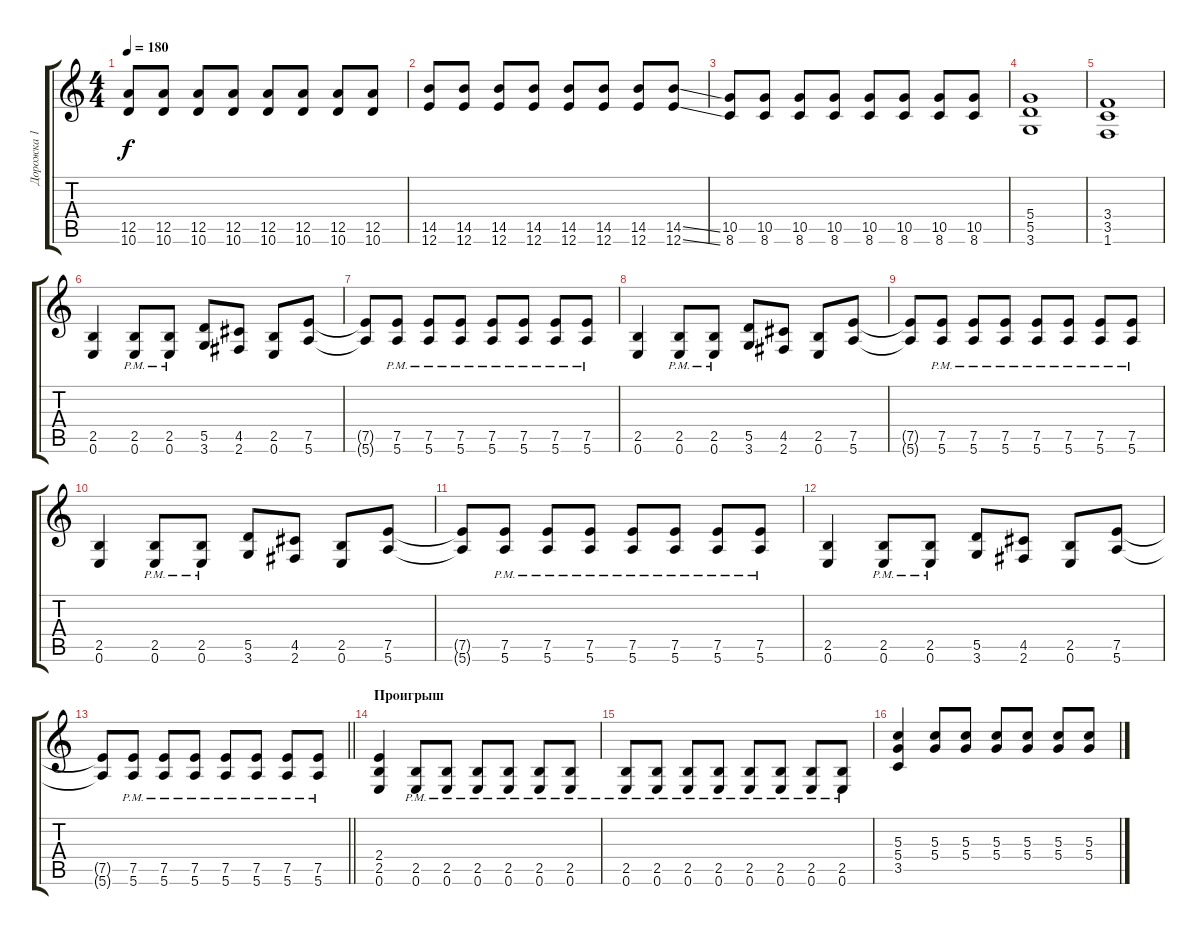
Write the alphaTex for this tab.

\track ("Дорожка 1" "Дорожка 1") {instrument distortionguitar}
\staff {score tabs}
\tuning (E4 B3 G3 D3 A2 E2) {hide}
\ts (4 4)
\tempo 180
\clef g2
\ks c
(12.5 10.6).8{dy f} (12.5 10.6).8 (12.5 10.6).8 (12.5 10.6).8 (12.5 10.6).8 (12.5 10.6).8 (12.5 10.6).8 (12.5 10.6).8 |
(14.5 12.6).8 (14.5 12.6).8 (14.5 12.6).8 (14.5 12.6).8 (14.5 12.6).8 (14.5 12.6).8 (14.5 12.6).8 (14.5{ss} 12.6{ss}).8 |
(10.5 8.6).8 (10.5 8.6).8 (10.5 8.6).8 (10.5 8.6).8 (10.5 8.6).8 (10.5 8.6).8 (10.5 8.6).8 (10.5 8.6).8 |
(5.4 5.5 3.6).1 |
(3.4 3.5 1.6).1 |
(2.5 0.6).4 (2.5{pm} 0.6{pm}).8 (2.5{pm} 0.6{pm}).8 (5.5 3.6).8 (4.5 2.6).8 (2.5 0.6).8 (7.5 5.6).8 |
(7.5{t} 5.6{t}).8 (7.5{pm} 5.6{pm}).8 (7.5{pm} 5.6{pm}).8 (7.5{pm} 5.6{pm}).8 (7.5{pm} 5.6{pm}).8 (7.5{pm} 5.6{pm}).8 (7.5{pm} 5.6{pm}).8 (7.5{pm} 5.6{pm}).8 |
(2.5 0.6).4 (2.5{pm} 0.6{pm}).8 (2.5{pm} 0.6{pm}).8 (5.5 3.6).8 (4.5 2.6).8 (2.5 0.6).8 (7.5 5.6).8 |
(7.5{t} 5.6{t}).8 (7.5{pm} 5.6{pm}).8 (7.5{pm} 5.6{pm}).8 (7.5{pm} 5.6{pm}).8 (7.5{pm} 5.6{pm}).8 (7.5{pm} 5.6{pm}).8 (7.5{pm} 5.6{pm}).8 (7.5{pm} 5.6{pm}).8 |
(2.5 0.6).4 (2.5{pm} 0.6{pm}).8 (2.5{pm} 0.6{pm}).8 (5.5 3.6).8 (4.5 2.6).8 (2.5 0.6).8 (7.5 5.6).8 |
(7.5{t} 5.6{t}).8 (7.5{pm} 5.6{pm}).8 (7.5{pm} 5.6{pm}).8 (7.5{pm} 5.6{pm}).8 (7.5{pm} 5.6{pm}).8 (7.5{pm} 5.6{pm}).8 (7.5{pm} 5.6{pm}).8 (7.5{pm} 5.6{pm}).8 |
(2.5 0.6).4 (2.5{pm} 0.6{pm}).8 (2.5{pm} 0.6{pm}).8 (5.5 3.6).8 (4.5 2.6).8 (2.5 0.6).8 (7.5 5.6).8 |
\barLineRight lightlight
(7.5{t} 5.6{t}).8 (7.5{pm} 5.6{pm}).8 (7.5{pm} 5.6{pm}).8 (7.5{pm} 5.6{pm}).8 (7.5{pm} 5.6{pm}).8 (7.5{pm} 5.6{pm}).8 (7.5{pm} 5.6{pm}).8 (7.5{pm} 5.6{pm}).8 |
\section ("" "Проигрыш")
(2.4 2.5 0.6).4 (2.5{pm} 0.6{pm}).8 (2.5{pm} 0.6{pm}).8 (2.5{pm} 0.6{pm}).8 (2.5{pm} 0.6{pm}).8 (2.5{pm} 0.6{pm}).8 (2.5{pm} 0.6{pm}).8 |
(2.5{pm} 0.6{pm}).8 (2.5{pm} 0.6{pm}).8 (2.5{pm} 0.6{pm}).8 (2.5{pm} 0.6{pm}).8 (2.5{pm} 0.6{pm}).8 (2.5{pm} 0.6{pm}).8 (2.5{pm} 0.6{pm}).8 (2.5{pm} 0.6{pm}).8 |
(5.3 5.4 3.5).4 (5.3 5.4).8 (5.3 5.4).8 (5.3 5.4).8 (5.3 5.4).8 (5.3 5.4).8 (5.3 5.4).8
